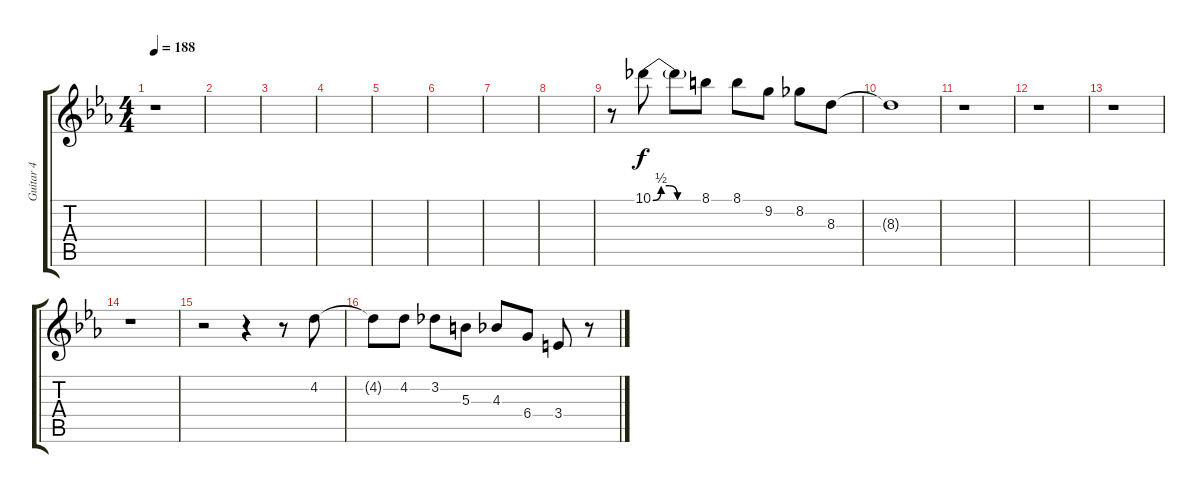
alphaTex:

\track ("Guitar 4" "Guitar 4") {instrument electricguitarclean}
\staff {score tabs}
\tuning (Eb4 Bb3 Gb3 Db3 Ab2 Eb2) {hide}
\ts (4 4)
\tempo 188
\clef g2
\ks eb
r.1{dy f} |
|
|
|
|
|
|
|
r.8 10.1{be (custom 0 0 10 2 20 2 30 0 60 0)}.8 10.1{t}.8 8.1.8 8.1.8 9.2.8 8.2.8 8.3.8 |
8.3{t}.1 |
r.1 |
r.1 |
r.1 |
r.1 |
r.2 r.4 r.8 4.2.8 |
4.2{t}.8 4.2.8 3.2.8 5.3.8 4.3.8 6.4.8 3.4.8 r.8
